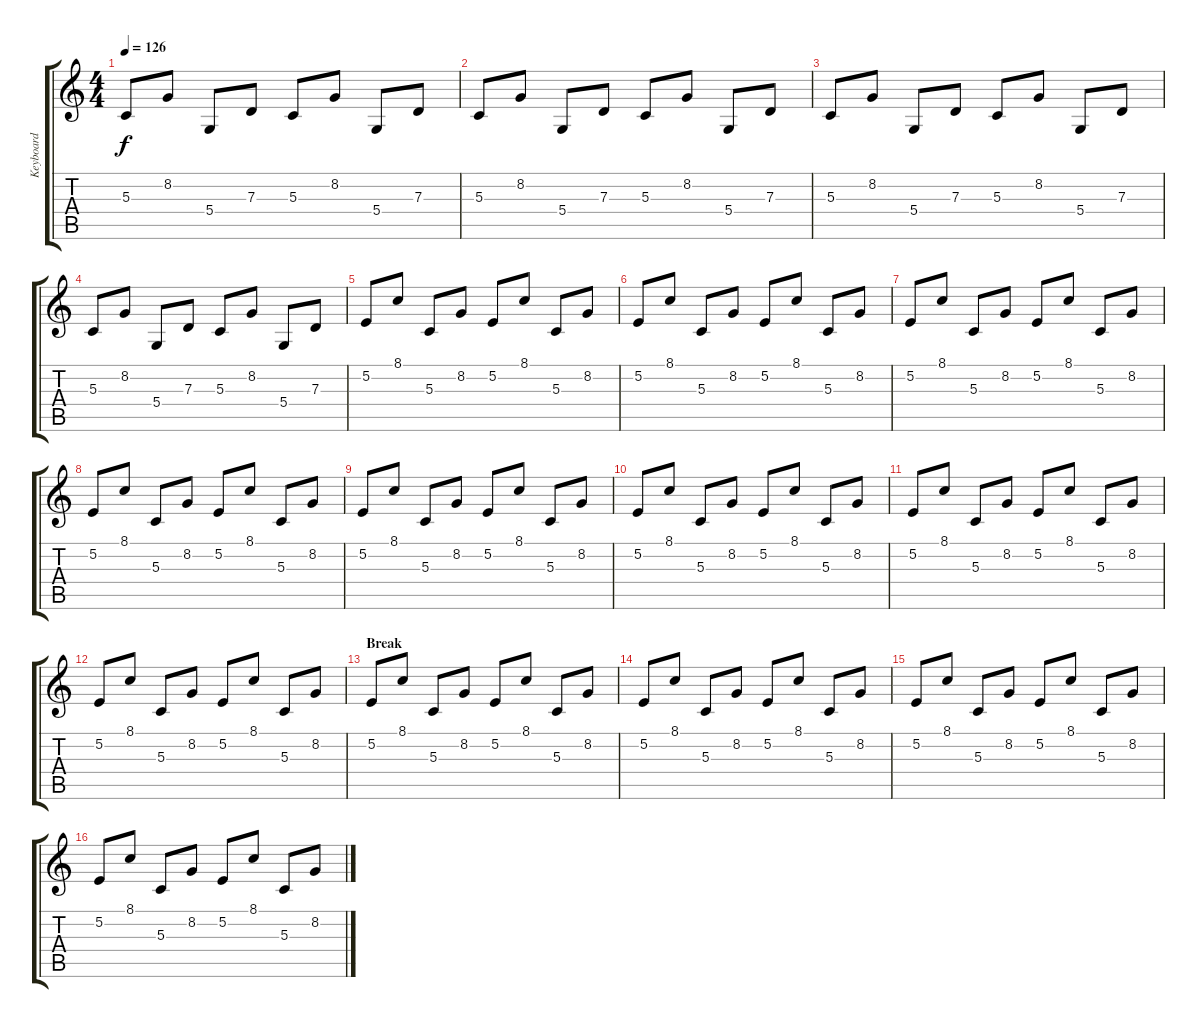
\track ("Keyboard" "Keyboard") {instrument synthbrass1}
\staff {score tabs}
\tuning (E4 B3 G3 D3 A2 E2) {hide}
\ts (4 4)
\tempo 126
\clef g2
\ks c
5.3.8{dy f} 8.2.8 5.4.8 7.3.8 5.3.8 8.2.8 5.4.8 7.3.8 |
5.3.8 8.2.8 5.4.8 7.3.8 5.3.8 8.2.8 5.4.8 7.3.8 |
5.3.8 8.2.8 5.4.8 7.3.8 5.3.8 8.2.8 5.4.8 7.3.8 |
5.3.8 8.2.8 5.4.8 7.3.8 5.3.8 8.2.8 5.4.8 7.3.8 |
\section ("" "")
5.2.8 8.1.8 5.3.8 8.2.8 5.2.8 8.1.8 5.3.8 8.2.8 |
5.2.8 8.1.8 5.3.8 8.2.8 5.2.8 8.1.8 5.3.8 8.2.8 |
5.2.8 8.1.8 5.3.8 8.2.8 5.2.8 8.1.8 5.3.8 8.2.8 |
5.2.8 8.1.8 5.3.8 8.2.8 5.2.8 8.1.8 5.3.8 8.2.8 |
5.2.8 8.1.8 5.3.8 8.2.8 5.2.8 8.1.8 5.3.8 8.2.8 |
5.2.8 8.1.8 5.3.8 8.2.8 5.2.8 8.1.8 5.3.8 8.2.8 |
5.2.8 8.1.8 5.3.8 8.2.8 5.2.8 8.1.8 5.3.8 8.2.8 |
5.2.8 8.1.8 5.3.8 8.2.8 5.2.8 8.1.8 5.3.8 8.2.8 |
\section ("" "Break")
5.2.8 8.1.8 5.3.8 8.2.8 5.2.8 8.1.8 5.3.8 8.2.8 |
5.2.8 8.1.8 5.3.8 8.2.8 5.2.8 8.1.8 5.3.8 8.2.8 |
5.2.8 8.1.8 5.3.8 8.2.8 5.2.8 8.1.8 5.3.8 8.2.8 |
5.2.8 8.1.8 5.3.8 8.2.8 5.2.8 8.1.8 5.3.8 8.2.8
